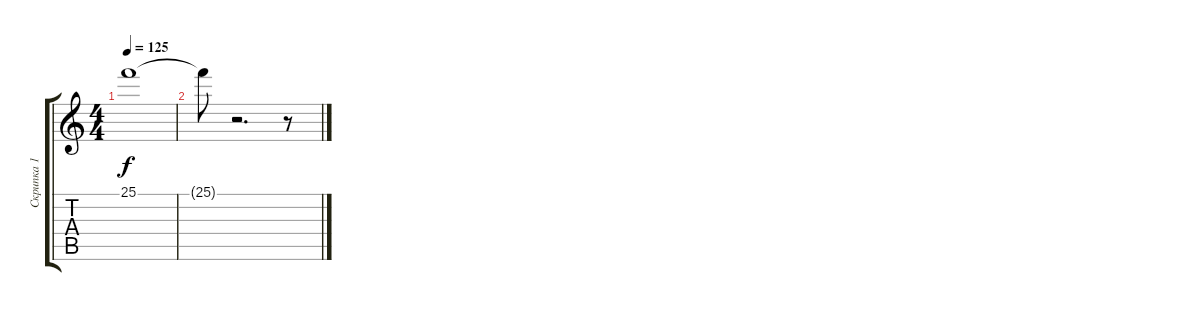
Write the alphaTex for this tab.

\track ("Скрипка 1" "Скрипка 1") {instrument stringensemble1}
\staff {score tabs}
\tuning (E4 B3 G3 D3 A2 E2) {hide}
\ts (4 4)
\tempo 125
\clef g2
\ks c
25.1.1{dy f} |
25.1{t}.8 r.2{d} r.8
